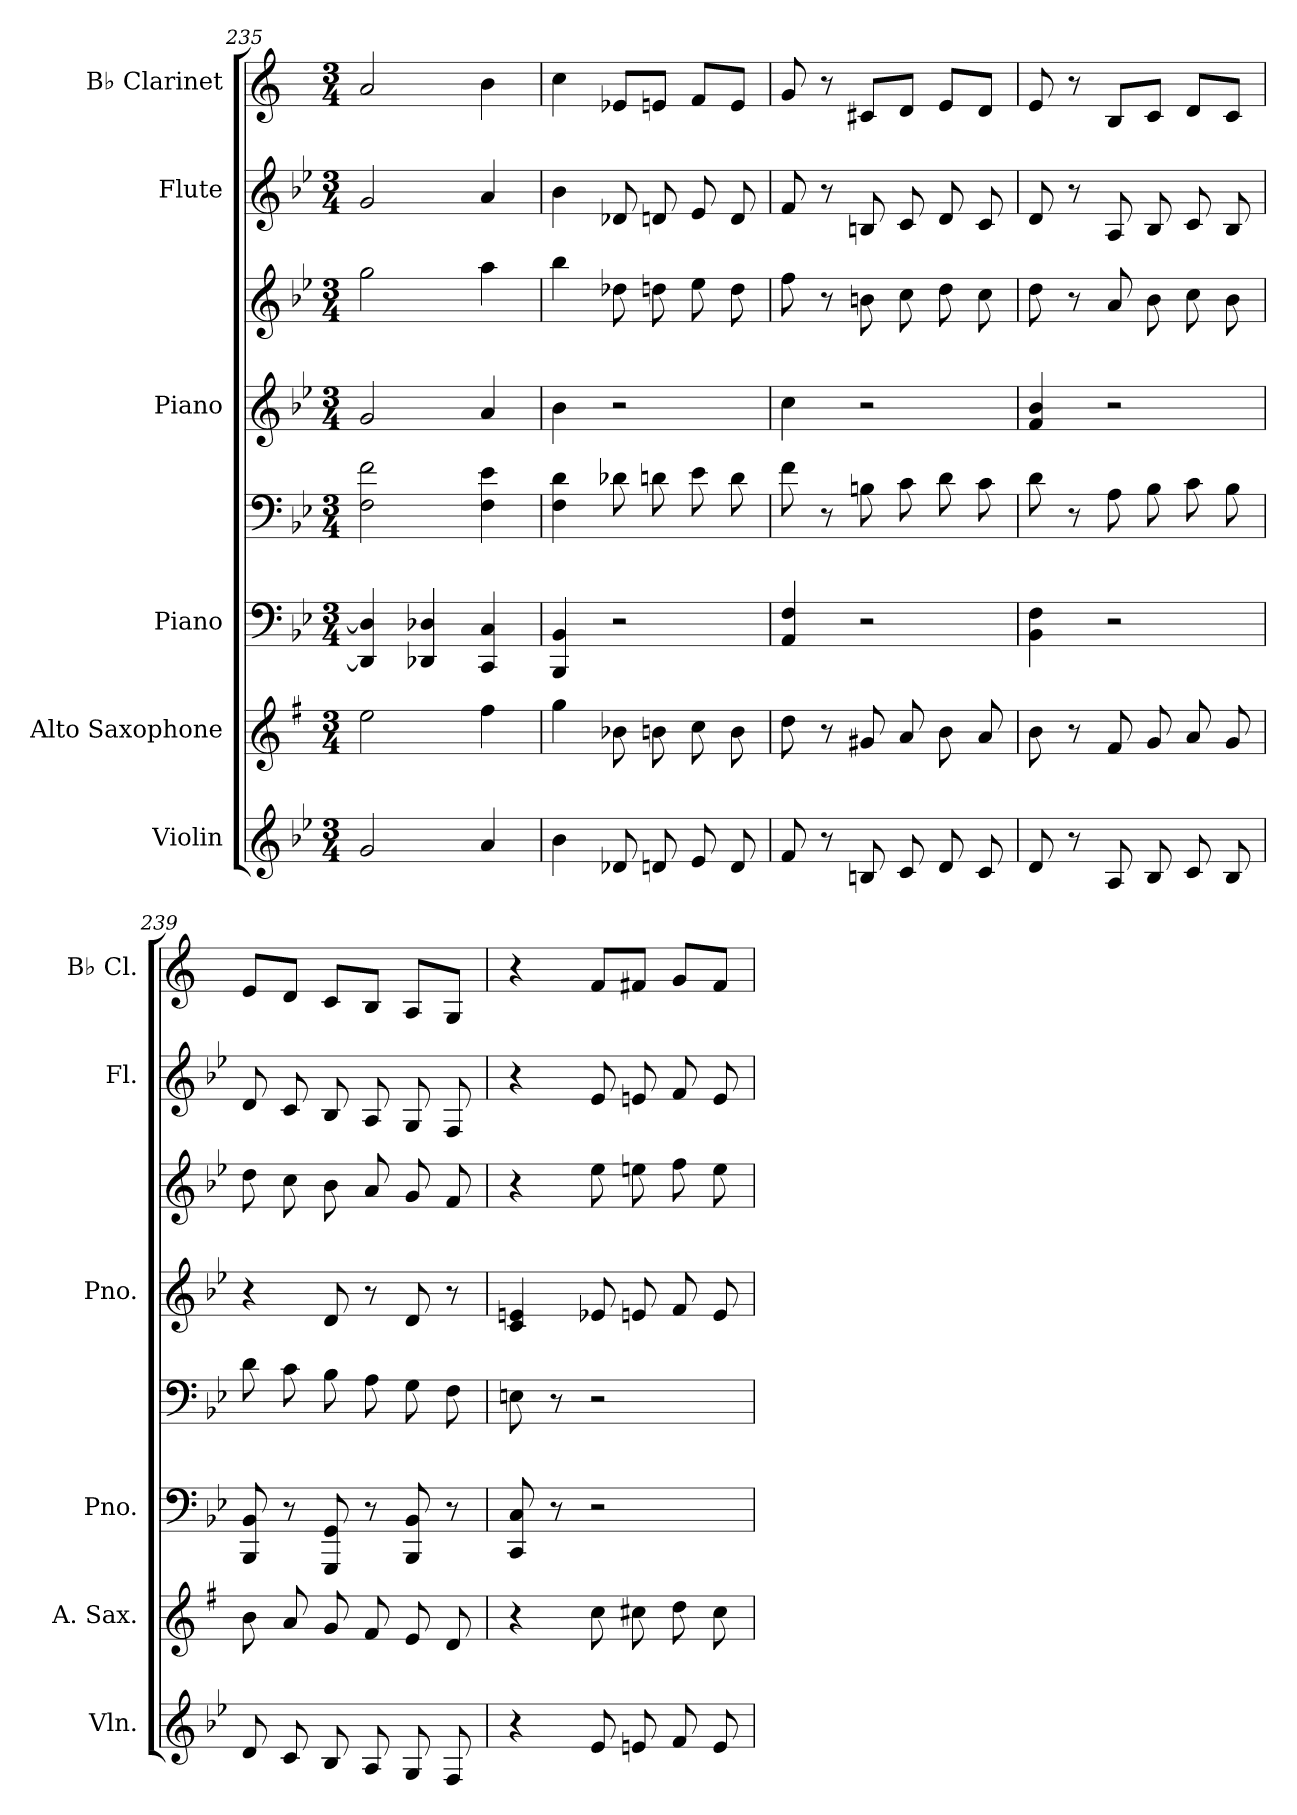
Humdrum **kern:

**kern	**kern	**kern	**kern	**kern	**kern	**kern	**kern
*part6	*part5	*part4	*part4	*part3	*part3	*part2	*part1
*staff8	*staff7	*staff6	*staff5	*staff4	*staff3	*staff2	*staff1
*I"Violin	*I"Alto Saxophone	*I"Piano	*	*I"Piano	*	*I"Flute	*I"B♭ Clarinet
*I'Vln.	*I'A. Sax.	*I'Pno.	*	*I'Pno.	*	*I'Fl.	*I'B♭ Cl.
*clefG2	*clefG2	*clefF4	*clefF4	*clefG2	*clefG2	*clefG2	*clefG2
*	*ITrd5c9	*	*	*	*	*	*ITrd1c2
*k[b-e-]	*k[b-e-]	*k[b-e-]	*k[b-e-]	*k[b-e-]	*k[b-e-]	*k[b-e-]	*k[b-e-]
*M3/4	*M3/4	*M3/4	*M3/4	*M3/4	*M3/4	*M3/4	*M3/4
=235	=235	=235	=235	=235	=235	=235	=235
2g/	2g\	4DD/] 4D/]	2F\ 2f\	2g/	2gg\	2g/	2g/
.	.	4DD-X/ 4D-X/	.	.	.	.	.
4a/	4a\	4CC/ 4C/	4F\ 4e-\	4a/	4aa\	4a/	4a\
=236	=236	=236	=236	=236	=236	=236	=236
4b-\	4b-\	4BBB-/ 4BB-/	4F\ 4d\	4b-\	4bb-\	4b-\	4b-\
8d-X/	8d-X\	2r	8d-X\	2r	8dd-X\	8d-X/	8d-X/L
8dn/	8dn\	.	8dn\	.	8ddn\	8dn/	8dn/J
8e-/	8e-\	.	8e-\	.	8ee-\	8e-/	8e-/L
8d/	8d\	.	8d\	.	8dd\	8d/	8d/J
=237	=237	=237	=237	=237	=237	=237	=237
8f/	8f\	4AA/ 4F/	8f\	4cc\	8ff\	8f/	8f/
8r	8r	.	8r	.	8r	8r	8r
8Bn/	8Bn/	2r	8Bn\	2r	8bn\	8Bn/	8Bn/L
8c/	8c/	.	8c\	.	8cc\	8c/	8c/J
8d/	8d\	.	8d\	.	8dd\	8d/	8d/L
8c/	8c/	.	8c\	.	8cc\	8c/	8c/J
=238	=238	=238	=238	=238	=238	=238	=238
8d/	8d\	4BB-\ 4F\	8d\	4f/ 4b-/	8dd\	8d/	8d/
8r	8r	.	8r	.	8r	8r	8r
8A/	8A/	2r	8A\	2r	8a/	8A/	8A/L
8B-/	8B-/	.	8B-\	.	8b-\	8B-/	8B-/J
8c/	8c/	.	8c\	.	8cc\	8c/	8c/L
8B-/	8B-/	.	8B-\	.	8b-\	8B-/	8B-/J
!!LO:LB:g=z
=239	=239	=239	=239	=239	=239	=239	=239
8d/	8d\	8BBB-/ 8BB-/	8d\	4r	8dd\	8d/	8d/L
8c/	8c/	8r	8c\	.	8cc\	8c/	8c/J
8B-/	8B-/	8GGG/ 8GG/	8B-\	8d/	8b-\	8B-/	8B-/L
8A/	8A/	8r	8A\	8r	8a/	8A/	8A/J
8G/	8G/	8BBB-/ 8BB-/	8G\	8d/	8g/	8G/	8G/L
8F/	8F/	8r	8F\	8r	8f/	8F/	8F/J
=240	=240	=240	=240	=240	=240	=240	=240
4r	4r	8CC/ 8C/	8En\	4c/ 4en/	4r	4r	4r
.	.	8r	8r	.	.	.	.
8e-/	8e-\	2r	2r	8e-X/	8ee-\	8e-/	8e-/L
8en/	8en\	.	.	8en/	8een\	8en/	8en/J
8f/	8f\	.	.	8f/	8ff\	8f/	8f/L
8e/	8e\	.	.	8e/	8ee\	8e/	8e/J
=	=	=	=	=	=	=	=
*-	*-	*-	*-	*-	*-	*-	*-
